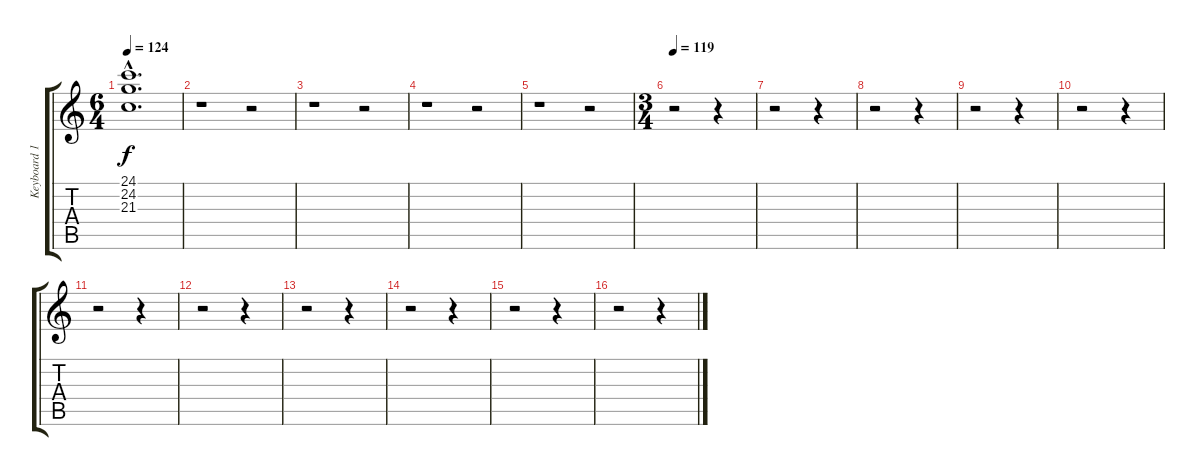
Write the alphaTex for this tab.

\track ("Keyboard 1" "Keyboard 1") {instrument stringensemble1}
\staff {score tabs}
\tuning (C4 G3 Eb3 Bb2 F2 C2) {hide}
\ts (6 4)
\tempo 124
\clef g2
\ks c
(24.1{hac} 24.2{hac} 21.3{hac}).1{d dy f} |
\section ("" "")
r.1 r.2 |
r.1 r.2 |
r.1 r.2 |
r.1 r.2 |
\ts (3 4)
\section ("" "")
\tempo 119
r.2 r.4 |
r.2 r.4 |
r.2 r.4 |
r.2 r.4 |
r.2 r.4 |
r.2 r.4 |
r.2 r.4 |
r.2 r.4 |
r.2 r.4 |
r.2 r.4 |
r.2 r.4
